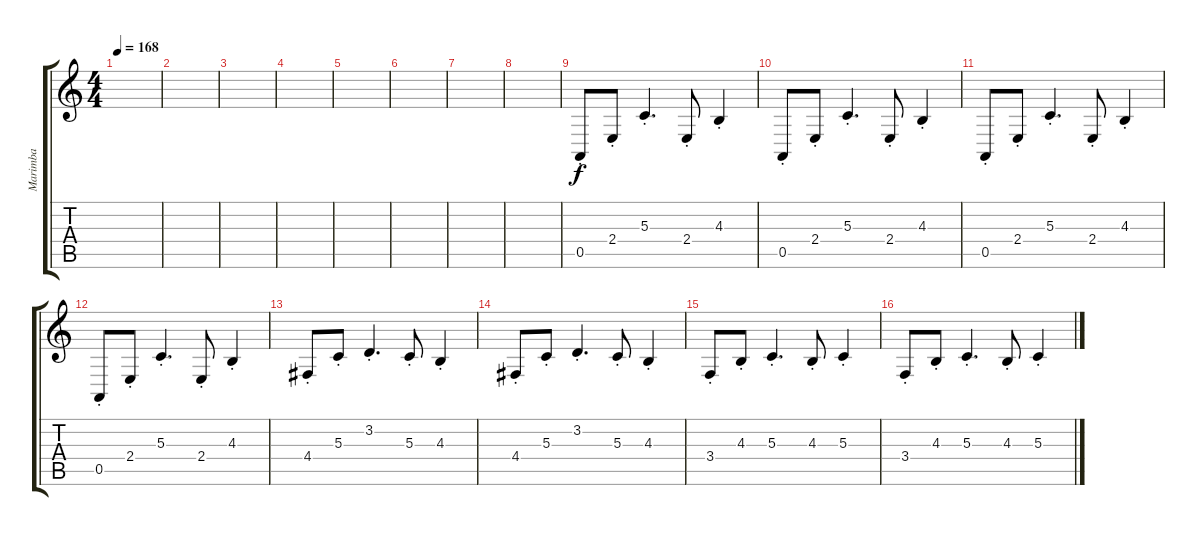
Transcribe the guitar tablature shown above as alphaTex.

\track ("Marimba" "Marimba") {instrument vibraphone}
\staff {score tabs}
\tuning (E4 B3 G3 D3 A2 E2) {hide}
\ts (4 4)
\tempo 168
\clef g2
\ks c
|
|
|
|
|
|
|
|
0.5{st}.8 2.4{st}.8 5.3{st}.4{d} 2.4{st}.8 4.3{st}.4 |
0.5{st}.8 2.4{st}.8 5.3{st}.4{d} 2.4{st}.8 4.3{st}.4 |
0.5{st}.8 2.4{st}.8 5.3{st}.4{d} 2.4{st}.8 4.3{st}.4 |
0.5{st}.8 2.4{st}.8 5.3{st}.4{d} 2.4{st}.8 4.3{st}.4 |
4.4{st}.8 5.3{st}.8 3.2{st}.4{d} 5.3{st}.8 4.3{st}.4 |
4.4{st}.8 5.3{st}.8 3.2{st}.4{d} 5.3{st}.8 4.3{st}.4 |
3.4{st}.8 4.3{st}.8 5.3{st}.4{d} 4.3{st}.8 5.3{st}.4 |
3.4{st}.8 4.3{st}.8 5.3{st}.4{d} 4.3{st}.8 5.3{st}.4
